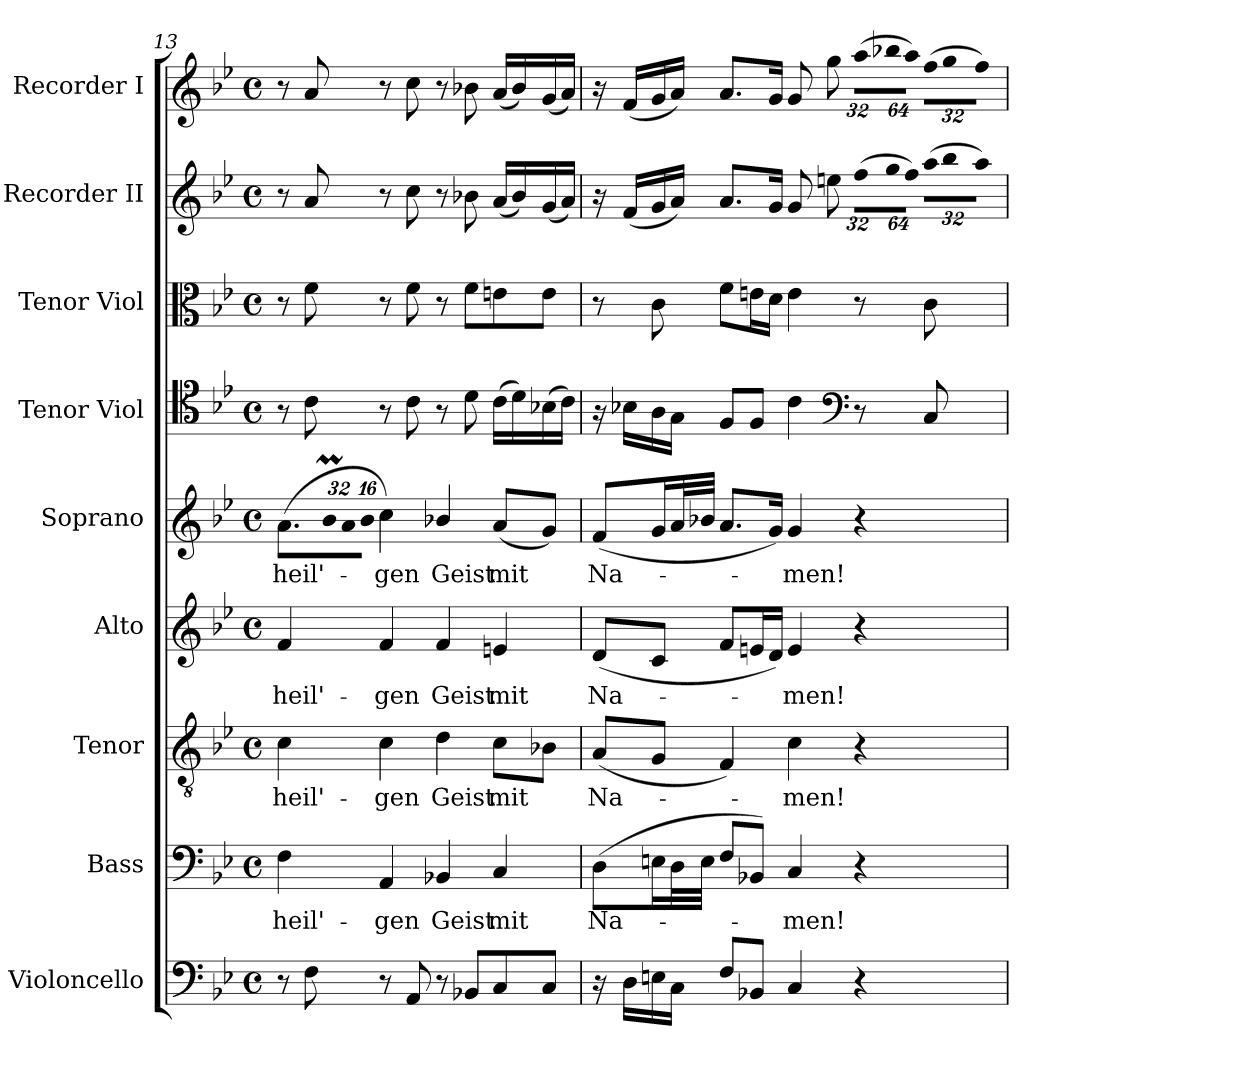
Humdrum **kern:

**kern	**kern	**text	**kern	**text	**kern	**text	**kern	**text	**kern	**kern	**kern	**kern
*part9	*part8	*part8	*part7	*part7	*part6	*part6	*part5	*part5	*part4	*part3	*part2	*part1
*staff9	*staff8	*staff8	*staff7	*staff7	*staff6	*staff6	*staff5	*staff5	*staff4	*staff3	*staff2	*staff1
*I"Violoncello	*I"Bass	*	*I"Tenor	*	*I"Alto	*	*I"Soprano	*	*I"Tenor Viol	*I"Tenor Viol	*I"Recorder II	*I"Recorder I
*clefF4	*clefF4	*	*clefGv2	*	*clefG2	*	*clefG2	*	*clefC4	*clefC3	*clefG2	*clefG2
*	*	*	*ITrd7c12	*	*	*	*	*	*	*	*	*
*k[b-e-]	*k[b-e-]	*	*k[b-e-]	*	*k[b-e-]	*	*k[b-e-]	*	*k[b-e-]	*k[b-e-]	*k[b-e-]	*k[b-e-]
*B-:	*B-:	*	*B-:	*	*B-:	*	*B-:	*	*B-:	*B-:	*B-:	*B-:
*M4/4	*M4/4	*	*M4/4	*	*M4/4	*	*M4/4	*	*M4/4	*M4/4	*M4/4	*M4/4
*met(c)	*met(c)	*	*met(c)	*	*met(c)	*	*met(c)	*	*met(c)	*met(c)	*met(c)	*met(c)
=13	=13	=13	=13	=13	=13	=13	=13	=13	=13	=13	=13	=13
!	!	!LO:LY:b:color=#000000	!	!	!	!	!	!	!	!	!	!
!	!	!	!	!LO:LY:b:color=#000000	!	!	!	!	!	!	!	!
!	!	!	!	!	!	!LO:LY:b:color=#000000	!	!	!	!	!	!
!	!	!	!	!	!	!	!	!LO:LY:b:color=#000000	!	!	!	!
8r	4Fi\	heil'-	4Ci\	heil'-	4fi/	heil'-	(8.ai\L	heil'-	8r	8r	8r	8r
8Fi\	.	.	.	.	.	.	.	.	8ci\	8fi\	8ai/	8ai/
*	*	*	*	*	*	*	*Xbrackettup	*	*	*	*	*
!	!	!	!	!	!	!	!LO:N:vis=32	!	!	!	!	!
.	.	.	.	.	.	.	1024%21b-Mi\LL	.	.	.	.	.
!	!	!	!	!	!	!	!LO:N:vis=32	!	!	!	!	!
.	.	.	.	.	.	.	1024%21ai\	.	.	.	.	.
!	!	!	!	!	!	!	!LO:N:vis=32	!	!	!	!	!
.	.	.	.	.	.	.	512%11b-i\JJJ	.	.	.	.	.
!	!	!LO:LY:b:color=#000000	!	!	!	!	!	!	!	!	!	!
!	!	!	!	!LO:LY:b:color=#000000	!	!	!	!	!	!	!	!
!	!	!	!	!	!	!LO:LY:b:color=#000000	!	!	!	!	!	!
!	!	!	!	!	!	!	!	!LO:LY:b:color=#000000	!	!	!	!
8r	4AAi/	-gen	4Ci\	-gen	4fi/	-gen	4cci\)	-gen	8r	8r	8r	8r
8AAi/	.	.	.	.	.	.	.	.	8ci\	8fi\	8cci\	8cci\
!	!	!LO:LY:b:color=#000000	!	!	!	!	!	!	!	!	!	!
!	!	!	!	!LO:LY:b:color=#000000	!	!	!	!	!	!	!	!
!	!	!	!	!	!	!LO:LY:b:color=#000000	!	!	!	!	!	!
!	!	!	!	!	!	!	!	!LO:LY:b:color=#000000	!	!	!	!
8r	4BB-Xi/	Geist	4Di\	Geist	4fi/	Geist	4b-Xi/	Geist	8r	8r	8r	8r
8BB-Xi/L	.	.	.	.	.	.	.	.	8di\	8fi\L	8b-Xi\	8b-Xi\
!	!	!LO:LY:b:color=#000000	!	!	!	!	!	!	!	!	!	!
!	!	!	!	!LO:LY:b:color=#000000	!	!	!	!	!	!	!	!
!	!	!	!	!	!	!LO:LY:b:color=#000000	!	!	!	!	!	!
!	!	!	!	!	!	!	!	!LO:LY:b:color=#000000	!	!	!	!
8Ci/	4Ci/	mit	8Ci\L	mit	4eni/	mit	(8ai/L	mit	(16ci\LL	8eni\	(16ai/LL	(16ai/LL
.	.	.	.	.	.	.	.	.	16di\)	.	16b-i/)	16b-i/)
8Ci/J	.	.	8BB-Xi\J	.	.	.	8gi/J)	.	(16B-Xi\	8ei\J	(16gi/	(16gi/
.	.	.	.	.	.	.	.	.	16ci\JJ)	.	16ai/JJ)	16ai/JJ)
!!LO:LB:g=z
=14	=14	=14	=14	=14	=14	=14	=14	=14	=14	=14	=14	=14
!	!	!LO:LY:b:color=#000000	!	!	!	!	!	!	!	!	!	!
!	!	!	!	!LO:LY:b:color=#000000	!	!	!	!	!	!	!	!
!	!	!	!	!	!	!LO:LY:b:color=#000000	!	!	!	!	!	!
!	!	!	!	!	!	!	!	!LO:LY:b:color=#000000	!	!	!	!
16r	(8Di\L	Na-	(8AAi/L	Na-	(8di/L	Na-	(8fi/L	Na-	16r	8r	16r	16r
16Di\LL	.	.	.	.	.	.	.	.	16B-Xi\LL	.	(16fi/LL	(16fi/LL
16Eni\	16Eni\L	.	8GGi/J	.	8ci/J	.	16gi/L	.	16Ai\	8ci\	16gi/	16gi/
16Ci\JJ	32Di\L	.	.	.	.	.	32ai/L	.	16Gi\JJ	.	16ai/JJ)	16ai/JJ)
.	32Ei\JJJ	.	.	.	.	.	32b-Xi/JJJ	.	.	.	.	.
8Fi/L	8Fi/L	.	4FFi/)	.	8fi/L	.	8.ai/L	.	8Fi/L	8fi\L	8.ai/L	8.ai/L
8BB-Xi/J	8BB-Xi/J)	.	.	.	16eni/L	.	.	.	8Fi/J	16eni\L	.	.
.	.	.	.	.	16di/JJ)	.	16gi/Jk)	.	.	16di\JJ	16gi/Jk	16gi/Jk
!	!	!LO:LY:b:color=#000000	!	!	!	!	!	!	!	!	!	!
!	!	!	!	!LO:LY:b:color=#000000	!	!	!	!	!	!	!	!
!	!	!	!	!	!	!LO:LY:b:color=#000000	!	!	!	!	!	!
!	!	!	!	!	!	!	!	!LO:LY:b:color=#000000	!	!	!	!
4Ci/	4Ci/	-men!	4Ci\	-men!	4ei/	-men!	4gi/	-men!	4ci\	4ei\	8gi/	8gi/
.	.	.	.	.	.	.	.	.	.	.	8eeni\	8ggi\
*	*	*	*	*	*	*	*	*	*clefF4	*	*	*
*	*	*	*	*	*	*	*	*	*	*	*Xbrackettup	*
!	!	!	!	!	!	!	!	!	!	!	!LO:N:vis=16	!
*	*	*	*	*	*	*	*	*	*	*	*	*Xbrackettup
!	!	!	!	!	!	!	!	!	!	!	!	!LO:N:vis=16
4r	4r	.	4r	.	4r	.	4r	.	8r	8r	(512%21ffi\LL	(512%21aai\LL
!	!	!	!	!	!	!	!	!	!	!	!LO:N:vis=16	!LO:N:vis=16
.	.	.	.	.	.	.	.	.	.	.	1024%43ggi\	1024%43bb-Xi\
!	!	!	!	!	!	!	!	!	!	!	!LO:N:vis=16	!LO:N:vis=16
.	.	.	.	.	.	.	.	.	.	.	1024%43ffi\JJ)	1024%43aai\JJ)
!	!	!	!	!	!	!	!	!	!	!	!LO:N:vis=16	!LO:N:vis=16
.	.	.	.	.	.	.	.	.	8Ci/	8ci\	(512%21aai\LL	(512%21ffi\LL
!	!	!	!	!	!	!	!	!	!	!	!LO:N:vis=16	!LO:N:vis=16
.	.	.	.	.	.	.	.	.	.	.	1024%43bb-i\	1024%43ggi\
!	!	!	!	!	!	!	!	!	!	!	!LO:N:vis=16	!LO:N:vis=16
.	.	.	.	.	.	.	.	.	.	.	1024%43aai\JJ)	1024%43ffi\JJ)
=	=	=	=	=	=	=	=	=	=	=	=	=
*-	*-	*-	*-	*-	*-	*-	*-	*-	*-	*-	*-	*-
